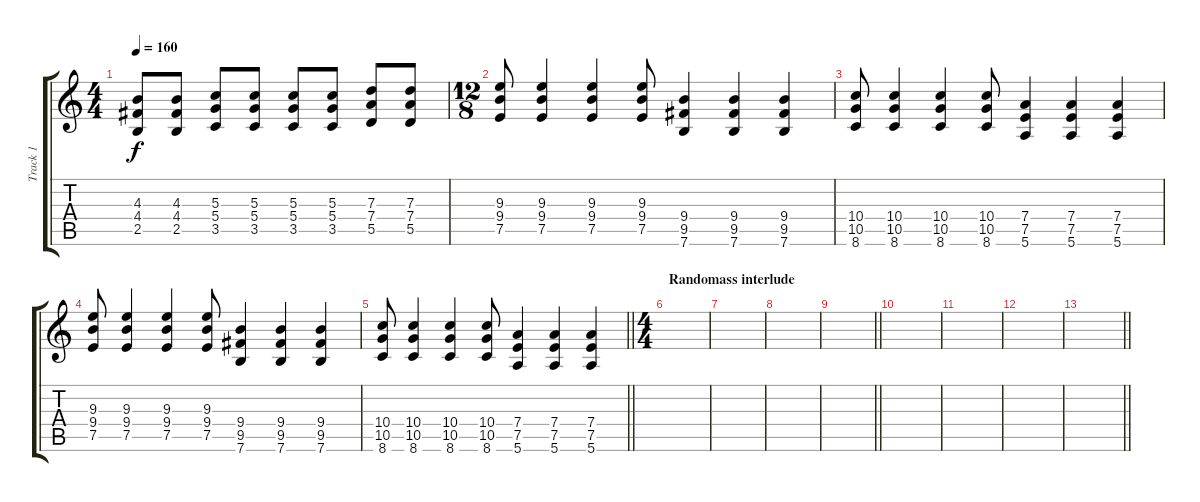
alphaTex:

\track ("Track 1" "Track 1") {instrument distortionguitar}
\staff {score tabs}
\tuning (E4 B3 G3 D3 A2 E2) {hide}
\ts (4 4)
\tempo 160
\clef g2
\ks c
(4.3 4.4 2.5).8{dy f} (4.3 4.4 2.5).8 (5.3 5.4 3.5).8 (5.3 5.4 3.5).8 (5.3 5.4 3.5).8 (5.3 5.4 3.5).8 (7.3 7.4 5.5).8 (7.3 7.4 5.5).8 |
\ts (12 8)
(9.3 9.4 7.5).8 (9.3 9.4 7.5).4 (9.3 9.4 7.5).4 (9.3 9.4 7.5).8 (9.4 9.5 7.6).4 (9.4 9.5 7.6).4 (9.4 9.5 7.6).4 |
(10.4 10.5 8.6).8 (10.4 10.5 8.6).4 (10.4 10.5 8.6).4 (10.4 10.5 8.6).8 (7.4 7.5 5.6).4 (7.4 7.5 5.6).4 (7.4 7.5 5.6).4 |
(9.3 9.4 7.5).8 (9.3 9.4 7.5).4 (9.3 9.4 7.5).4 (9.3 9.4 7.5).8 (9.4 9.5 7.6).4 (9.4 9.5 7.6).4 (9.4 9.5 7.6).4 |
\barLineRight lightlight
(10.4 10.5 8.6).8 (10.4 10.5 8.6).4 (10.4 10.5 8.6).4 (10.4 10.5 8.6).8 (7.4 7.5 5.6).4 (7.4 7.5 5.6).4 (7.4 7.5 5.6).4 |
\ts (4 4)
\section ("" "Randomass interlude")
|
|
|
\barLineRight lightlight
|
|
|
|
\barLineRight lightlight
